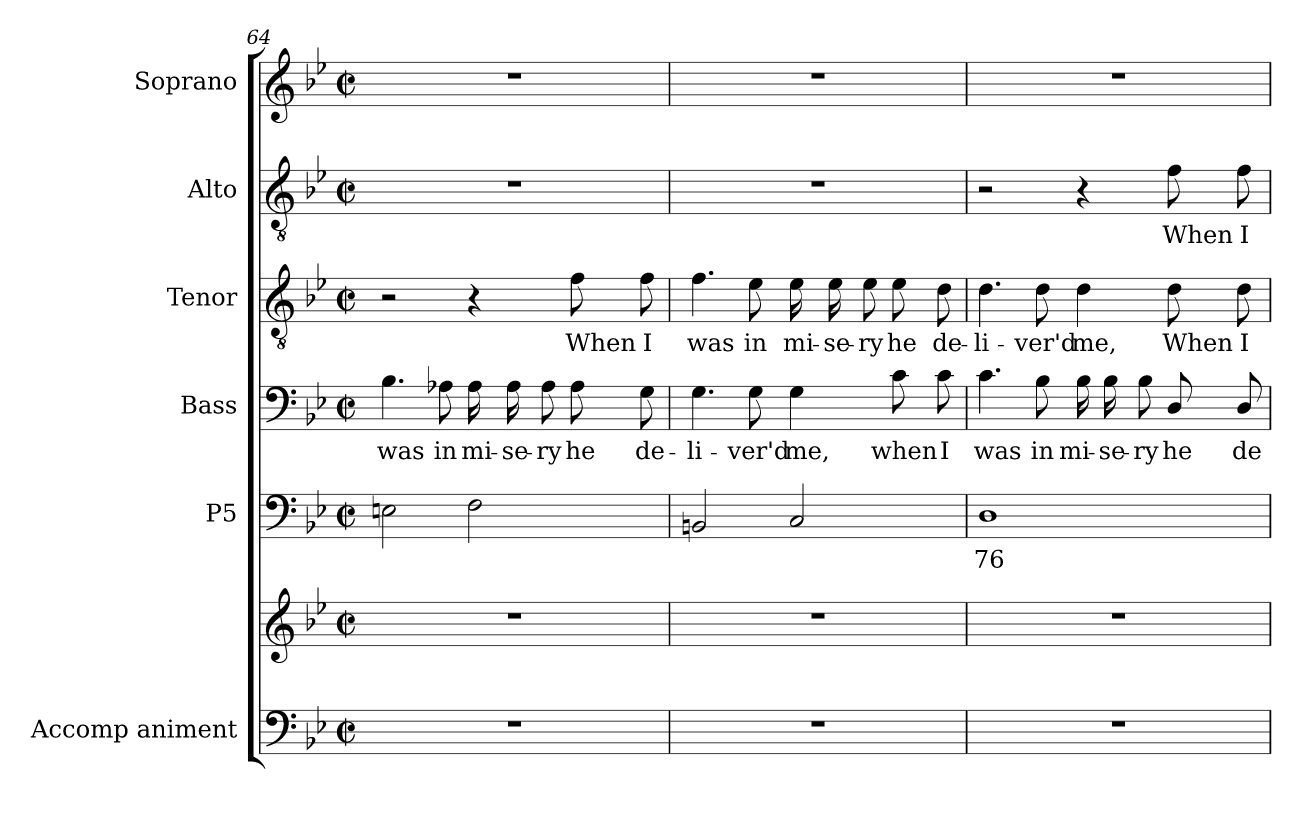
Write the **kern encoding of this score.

**kern	**kern	**kern	**text	**kern	**text	**kern	**text	**kern	**text	**kern
*part6	*part6	*part5	*part5	*part4	*part4	*part3	*part3	*part2	*part2	*part1
*staff7	*staff6	*staff5	*staff5	*staff4	*staff4	*staff3	*staff3	*staff2	*staff2	*staff1
*I"Accomp animent	*	*I"P5	*	*I"Bass	*	*I"Tenor	*	*I"Alto	*	*I"Soprano
*	*	*	*	*I'B.	*	*I'T.	*	*I'A.	*	*I'S.
!!LO:LB:g=z
*clefF4	*clefG2	*clefF4	*	*clefF4	*	*clefGv2	*	*clefGv2	*	*clefG2
*	*	*	*	*	*	*ITrd7c12	*	*ITrd7c12	*	*
*k[b-e-]	*k[b-e-]	*k[b-e-]	*	*k[b-e-]	*	*k[b-e-]	*	*k[b-e-]	*	*k[b-e-]
*B-:	*B-:	*B-:	*	*B-:	*	*B-:	*	*B-:	*	*B-:
*M2/2	*M2/2	*M2/2	*	*M2/2	*	*M2/2	*	*M2/2	*	*M2/2
*met(c|)	*met(c|)	*met(c|)	*	*met(c|)	*	*met(c|)	*	*met(c|)	*	*met(c|)
=64	=64	=64	=64	=64	=64	=64	=64	=64	=64	=64
!	!	!	!	!	!LO:LY:b:color=#000000	!	!	!	!	!
1r	1r	2Eni\	.	4.B-i\	was	2r	.	1r	.	1r
!	!	!	!	!	!LO:LY:b:color=#000000	!	!	!	!	!
.	.	.	.	8A-Xi\	in	.	.	.	.	.
!	!	!	!	!	!LO:LY:b:color=#000000	!	!	!	!	!
.	.	2Fi\	.	16A-i\	mi-	4r	.	.	.	.
!	!	!	!	!	!LO:LY:b:color=#000000	!	!	!	!	!
.	.	.	.	16A-i\	-se-	.	.	.	.	.
!	!	!	!	!	!LO:LY:b:color=#000000	!	!	!	!	!
.	.	.	.	8A-i\	-ry	.	.	.	.	.
!	!	!	!	!	!LO:LY:b:color=#000000	!	!	!	!	!
!	!	!	!	!	!	!	!LO:LY:b:color=#000000	!	!	!
.	.	.	.	8A-i\	he	8Fi\	When	.	.	.
!	!	!	!	!	!LO:LY:b:color=#000000	!	!	!	!	!
!	!	!	!	!	!	!	!LO:LY:b:color=#000000	!	!	!
.	.	.	.	8Gi\	de-	8Fi\	I	.	.	.
=65	=65	=65	=65	=65	=65	=65	=65	=65	=65	=65
!	!	!	!	!	!LO:LY:b:color=#000000	!	!	!	!	!
!	!	!	!	!	!	!	!LO:LY:b:color=#000000	!	!	!
1r	1r	2BBni/	.	4.Gi\	-li-	4.Fi\	was	1r	.	1r
!	!	!	!	!	!LO:LY:b:color=#000000	!	!	!	!	!
!	!	!	!	!	!	!	!LO:LY:b:color=#000000	!	!	!
.	.	.	.	8Gi\	-ver'd	8E-i\	in	.	.	.
!	!	!	!	!	!LO:LY:b:color=#000000	!	!	!	!	!
!	!	!	!	!	!	!	!LO:LY:b:color=#000000	!	!	!
.	.	2Ci/	.	4Gi\	me,	16E-i\	mi-	.	.	.
!	!	!	!	!	!	!	!LO:LY:b:color=#000000	!	!	!
.	.	.	.	.	.	16E-i\	-se-	.	.	.
!	!	!	!	!	!	!	!LO:LY:b:color=#000000	!	!	!
.	.	.	.	.	.	8E-i\	-ry	.	.	.
!	!	!	!	!	!LO:LY:b:color=#000000	!	!	!	!	!
!	!	!	!	!	!	!	!LO:LY:b:color=#000000	!	!	!
.	.	.	.	8ci\	when	8E-i\	he	.	.	.
!	!	!	!	!	!LO:LY:b:color=#000000	!	!	!	!	!
!	!	!	!	!	!	!	!LO:LY:b:color=#000000	!	!	!
.	.	.	.	8ci\	I	8Di\	de-	.	.	.
=66	=66	=66	=66	=66	=66	=66	=66	=66	=66	=66
!	!	!	!LO:LY:b:color=#000000	!	!	!	!	!	!	!
!	!	!	!	!	!LO:LY:b:color=#000000	!	!	!	!	!
!	!	!	!	!	!	!	!LO:LY:b:color=#000000	!	!	!
1r	1r	1Di	76	4.ci\	was	4.Di\	-li-	2r	.	1r
!	!	!	!	!	!LO:LY:b:color=#000000	!	!	!	!	!
!	!	!	!	!	!	!	!LO:LY:b:color=#000000	!	!	!
.	.	.	.	8B-i\	in	8Di\	-ver'd	.	.	.
!	!	!	!	!	!LO:LY:b:color=#000000	!	!	!	!	!
!	!	!	!	!	!	!	!LO:LY:b:color=#000000	!	!	!
.	.	.	.	16B-i\	mi-	4Di\	me,	4r	.	.
!	!	!	!	!	!LO:LY:b:color=#000000	!	!	!	!	!
.	.	.	.	16B-i\	-se-	.	.	.	.	.
!	!	!	!	!	!LO:LY:b:color=#000000	!	!	!	!	!
.	.	.	.	8B-i\	-ry	.	.	.	.	.
!	!	!	!	!	!LO:LY:b:color=#000000	!	!	!	!	!
!	!	!	!	!	!	!	!LO:LY:b:color=#000000	!	!	!
!	!	!	!	!	!	!	!	!	!LO:LY:b:color=#000000	!
.	.	.	.	8Di/	he	8Di\	When	8Fi\	When	.
!	!	!	!	!	!LO:LY:b:color=#000000	!	!	!	!	!
!	!	!	!	!	!	!	!LO:LY:b:color=#000000	!	!	!
!	!	!	!	!	!	!	!	!	!LO:LY:b:color=#000000	!
.	.	.	.	8Di/	de-	8Di\	I	8Fi\	I	.
=	=	=	=	=	=	=	=	=	=	=
*-	*-	*-	*-	*-	*-	*-	*-	*-	*-	*-
